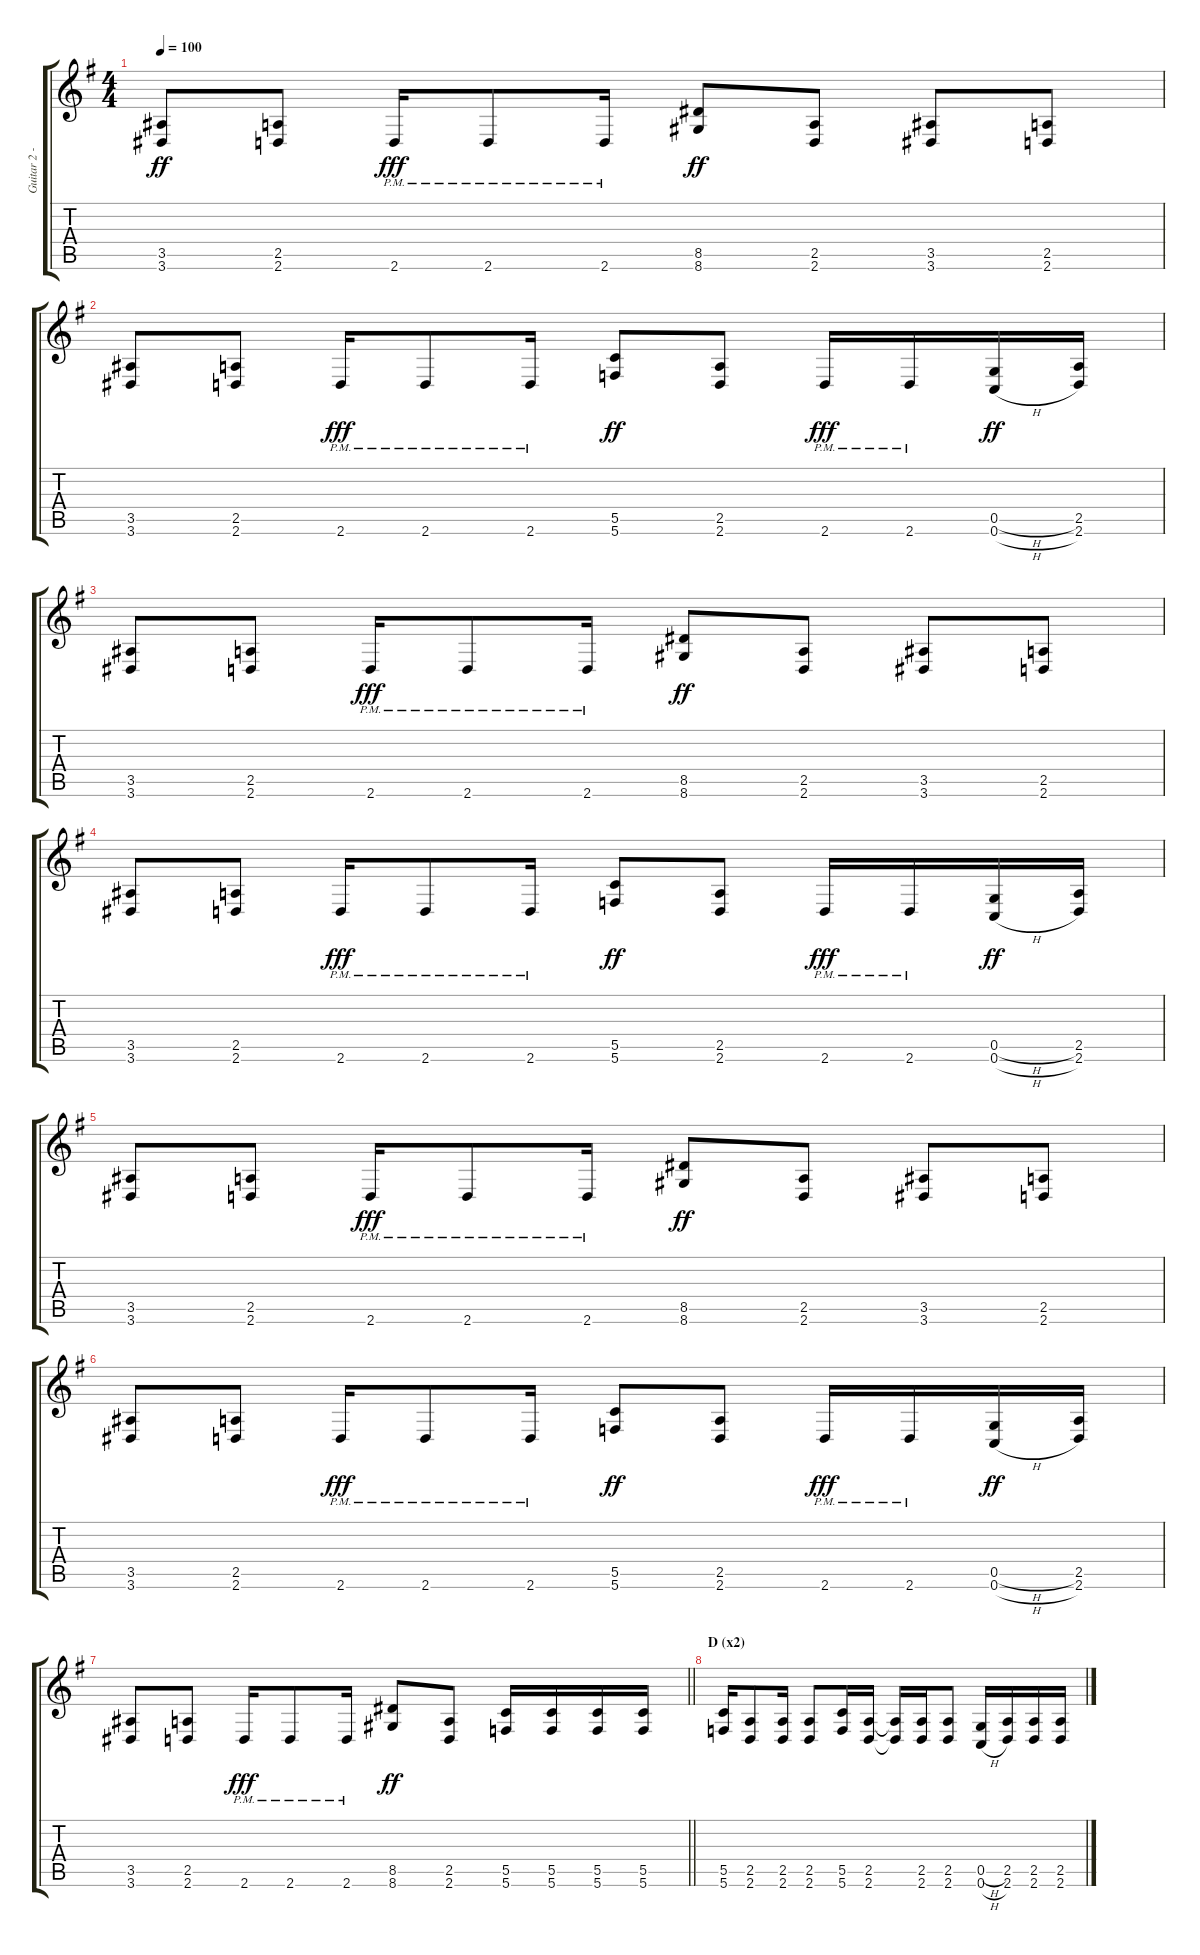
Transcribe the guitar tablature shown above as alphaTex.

\track ("Guitar 2 - Aoi" "Guitar 2 -") {instrument distortionguitar}
\staff {score tabs}
\tuning (D4 A3 F3 C3 G2 C2) {hide}
\ts (4 4)
\tempo 100
\clef g2
\ks g
(3.5 3.6).8{dy ff} (2.5 2.6).8 2.6{pm}.16{dy fff} 2.6{pm}.8 2.6{pm}.16 (8.5 8.6).8{dy ff} (2.5 2.6).8 (3.5 3.6).8 (2.5 2.6).8 |
(3.5 3.6).8 (2.5 2.6).8 2.6{pm}.16{dy fff} 2.6{pm}.8 2.6{pm}.16 (5.5 5.6).8{dy ff} (2.5 2.6).8 2.6{pm}.16{dy fff} 2.6{pm}.16 (0.5{h} 0.6{h}).16{dy ff} (2.5 2.6).16 |
(3.5 3.6).8 (2.5 2.6).8 2.6{pm}.16{dy fff} 2.6{pm}.8 2.6{pm}.16 (8.5 8.6).8{dy ff} (2.5 2.6).8 (3.5 3.6).8 (2.5 2.6).8 |
(3.5 3.6).8 (2.5 2.6).8 2.6{pm}.16{dy fff} 2.6{pm}.8 2.6{pm}.16 (5.5 5.6).8{dy ff} (2.5 2.6).8 2.6{pm}.16{dy fff} 2.6{pm}.16 (0.5{h} 0.6{h}).16{dy ff} (2.5 2.6).16 |
(3.5 3.6).8 (2.5 2.6).8 2.6{pm}.16{dy fff} 2.6{pm}.8 2.6{pm}.16 (8.5 8.6).8{dy ff} (2.5 2.6).8 (3.5 3.6).8 (2.5 2.6).8 |
(3.5 3.6).8 (2.5 2.6).8 2.6{pm}.16{dy fff} 2.6{pm}.8 2.6{pm}.16 (5.5 5.6).8{dy ff} (2.5 2.6).8 2.6{pm}.16{dy fff} 2.6{pm}.16 (0.5{h} 0.6{h}).16{dy ff} (2.5 2.6).16 |
\barLineRight lightlight
(3.5 3.6).8 (2.5 2.6).8 2.6{pm}.16{dy fff} 2.6{pm}.8 2.6{pm}.16 (8.5 8.6).8{dy ff} (2.5 2.6).8 (5.5 5.6).16 (5.5 5.6).16 (5.5 5.6).16 (5.5 5.6).16 |
\section ("" "D (x2)")
(5.5 5.6).16 (2.5 2.6).8 (2.5 2.6).16 (2.5 2.6).8 (5.5 5.6).16 (2.5 2.6).16 (2.5{t} 2.6{t}).16 (2.5 2.6).16 (2.5 2.6).8 (0.5{h} 0.6{h}).16 (2.5 2.6).16 (2.5 2.6).16 (2.5 2.6).16
